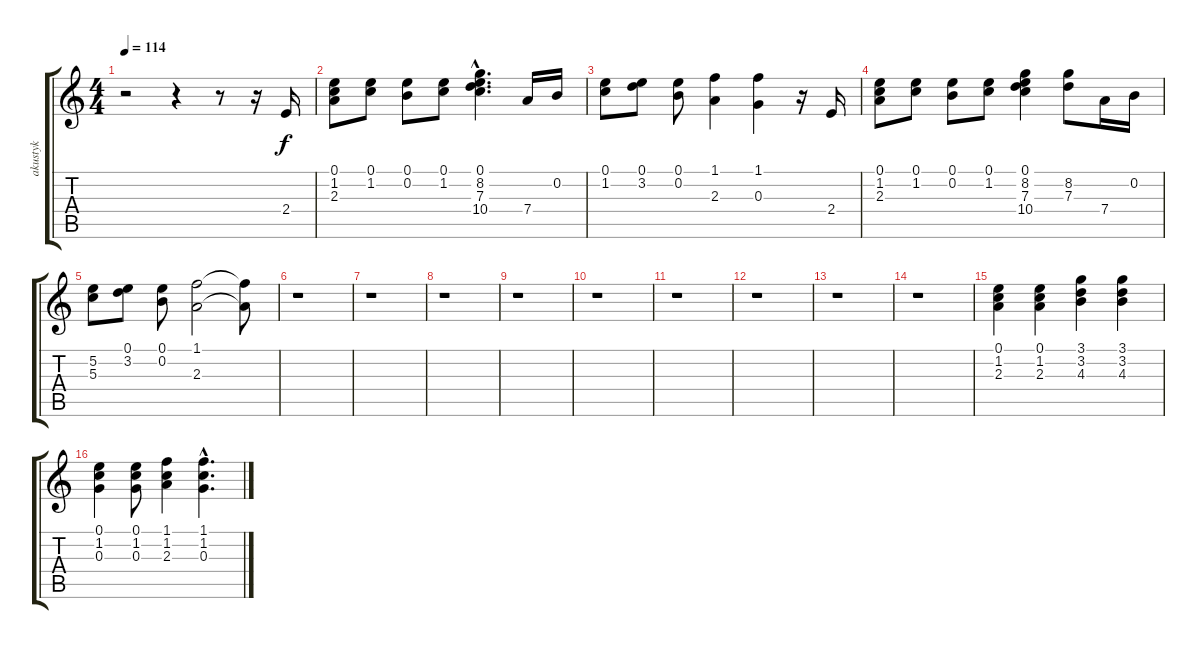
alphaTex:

\track ("akustyk" "akustyk") {instrument acousticguitarsteel}
\staff {score tabs}
\tuning (E4 B3 G3 D3 A2 E2) {hide}
\ts (4 4)
\tempo 114
\clef g2
\ks c
r.2{dy f instrument acousticguitarsteel} r.4 r.8 r.16 2.4.16 |
(0.1 1.2 2.3).8 (0.1 1.2).8 (0.1 0.2).8 (0.1 1.2).8 (0.1{hac} 8.2{hac} 7.3{hac} 10.4{hac}).4{d} 7.4.16 0.2.16 |
(0.1 1.2).8 (0.1 3.2).8 (0.1 0.2).8 (1.1 2.3).4 (1.1 0.3).4 r.16 2.4.16 |
(0.1 1.2 2.3).8 (0.1 1.2).8 (0.1 0.2).8 (0.1 1.2).8 (0.1 8.2 7.3 10.4).4 (8.2 7.3).8 7.4.16 0.2.16 |
(5.2 5.3).8 (0.1 3.2).8 (0.1 0.2).8 (1.1 2.3).2 (1.1{t} 2.3{t}).8 |
r.1 |
r.1 |
r.1 |
r.1 |
r.1 |
r.1 |
r.1 |
r.1 |
r.1 |
(0.1 1.2 2.3).4 (0.1 1.2 2.3).4 (3.1 3.2 4.3).4 (3.1 3.2 4.3).4 |
(0.1 1.2 0.3).4 (0.1 1.2 0.3).8 (1.1 1.2 2.3).4 (1.1{hac} 1.2{hac} 0.3{hac}).4{d}
